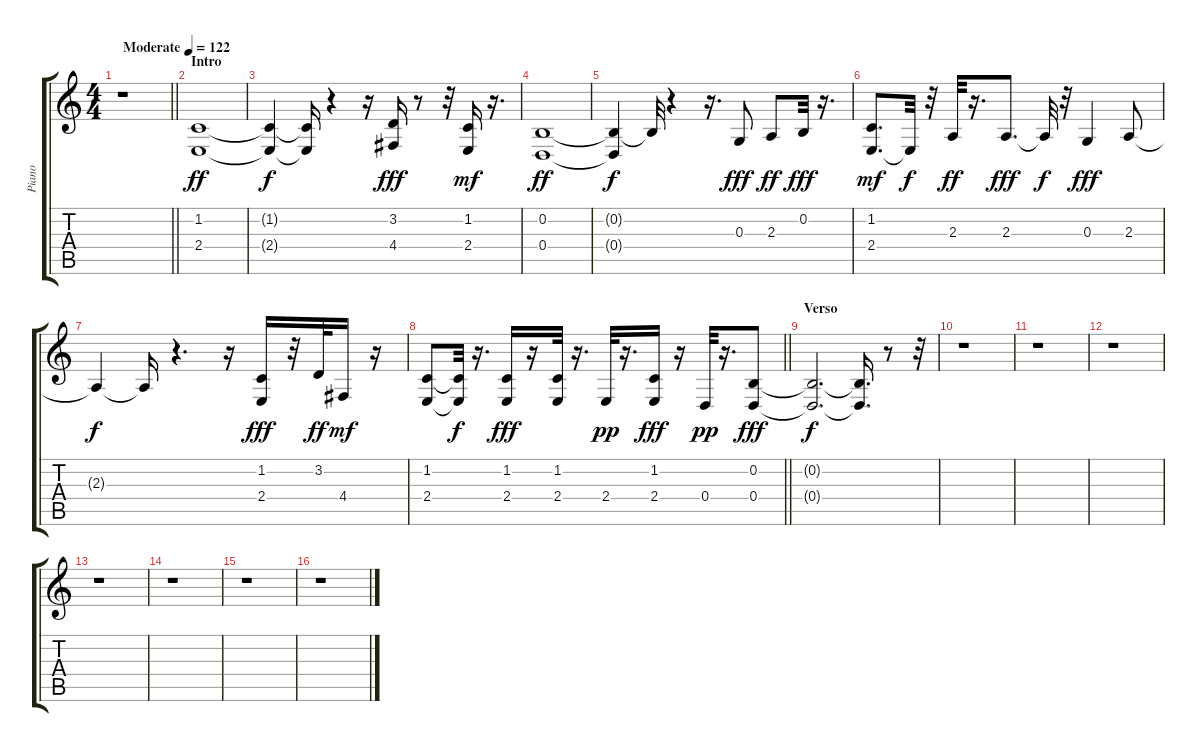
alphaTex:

\track ("Piano" "Piano") {instrument electricpiano2}
\staff {score tabs}
\tuning (E4 B3 G3 D3 A2 E2) {hide}
\ts (4 4)
\tempo (122 "Moderate")
\clef g2
\barLineRight lightlight
\ks c
r.1{dy ff instrument electricpiano2} |
\section ("" "Intro")
(1.2 2.4).1 |
(1.2{t} 2.4{t}).4{dy f} (1.2{t} 2.4{t}).16 r.4 r.16 (3.2 4.4).16{dy fff} r.8 r.32 (1.2 2.4).16{dy mf} r.16{d} |
(0.2 0.4).1{dy ff} |
(0.2{t} 0.4{t}).4{dy f} 0.2{t}.32 r.4 r.16{d} 0.3.8{dy fff} 2.3.8{dy ff} 0.2.32{dy fff} r.16{d} |
(1.2 2.4).8{d dy mf} 2.4{t}.32{dy f} r.32 2.3.32{dy ff} r.16{d} 2.3.8{d dy fff} 2.3{t}.32{dy f} r.32 0.3.4{dy fff} 2.3.8 |
2.3{t}.4{dy f} 2.3{t}.16 r.4{d} r.16 (1.2 2.4).16{dy fff} r.32 3.2.32{dy ff} 4.4.16{dy mf} r.16 |
\barLineRight lightlight
(1.2 2.4).8 (1.2{t} 2.4{t}).32{dy f} r.16{d} (1.2 2.4).16{dy fff} r.16 (1.2 2.4).32 r.16{d} 2.4.32{dy pp} r.16{d} (1.2 2.4).16{dy fff} r.16 0.4.32{dy pp} r.16{d} (0.2 0.4).8{dy fff} |
\section ("" "Verso")
(0.2{t} 0.4{t}).2{d dy f} (0.2{t} 0.4{t}).16{d} r.8 r.32 |
r.1 |
r.1 |
r.1 |
r.1 |
r.1 |
r.1 |
r.1
